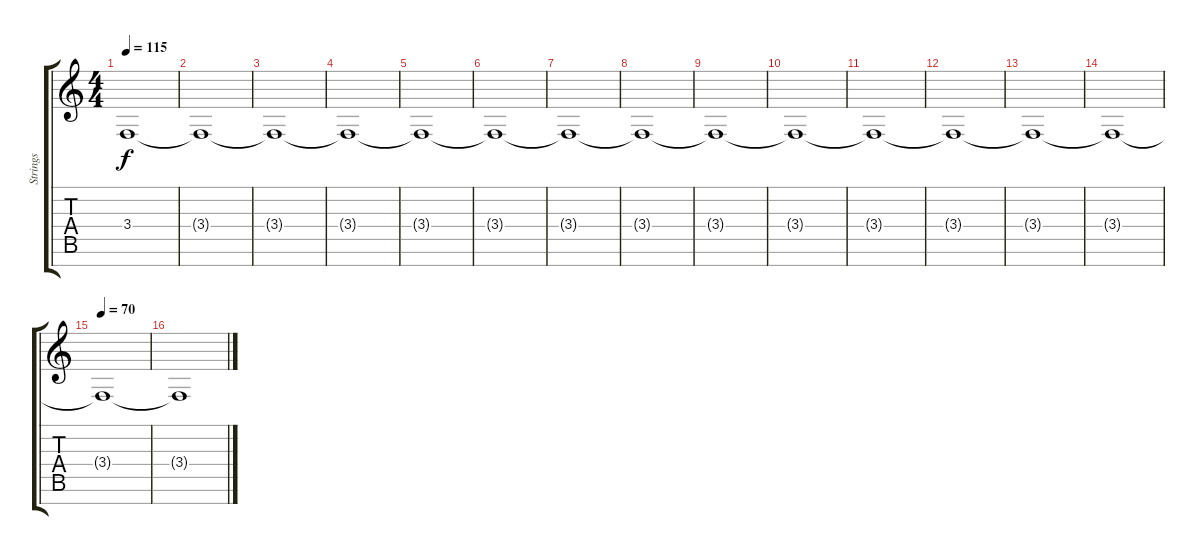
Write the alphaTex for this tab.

\track ("Strings" "Strings") {instrument stringensemble2}
\staff {score tabs}
\tuning (E4 B3 G3 D3 A2 E2 B1) {hide}
\ts (4 4)
\tempo 115
\clef g2
\ks c
3.4{t}.1{dy f} |
3.4{t}.1 |
3.4{t}.1 |
3.4{t}.1 |
3.4{t}.1 |
3.4{t}.1 |
3.4{t}.1 |
3.4{t}.1 |
3.4{t}.1 |
3.4{t}.1 |
3.4{t}.1 |
3.4{t}.1 |
3.4{t}.1 |
3.4{t}.1 |
\tempo 70
3.4{t}.1 |
3.4{t}.1
